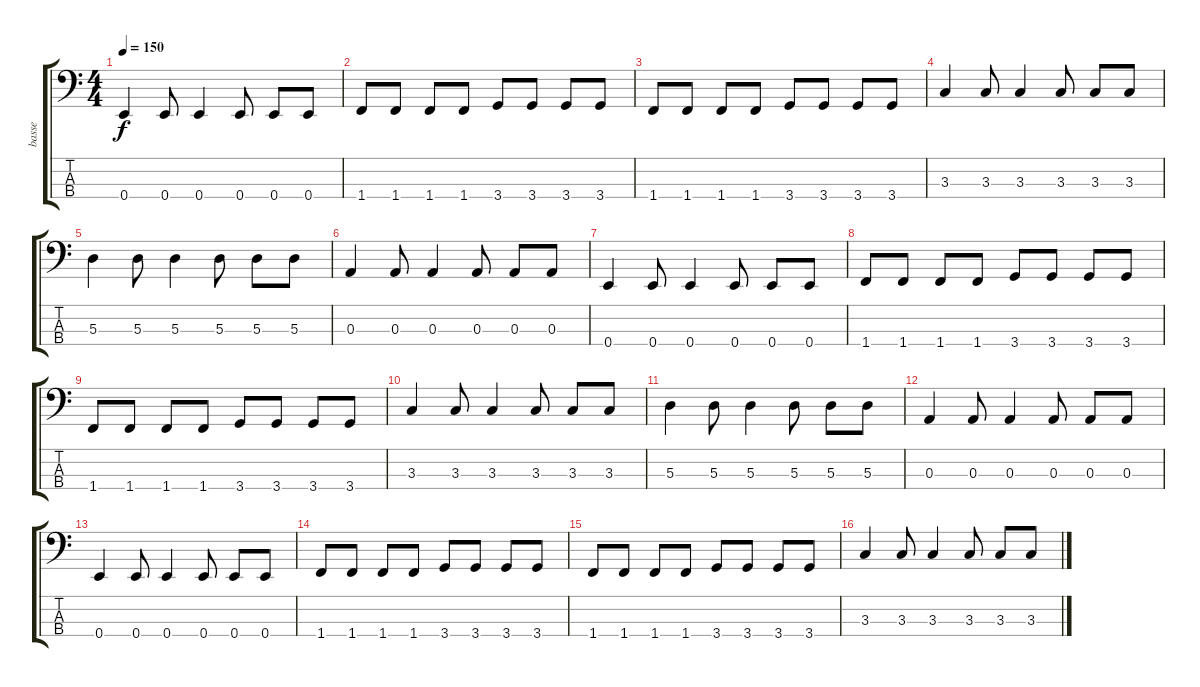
\track ("basse" "basse") {instrument electricbassfinger}
\staff {score tabs}
\tuning (G2 D2 A1 E1) {hide}
\ts (4 4)
\tempo 150
\clef f4
\ks c
0.4.4{dy f} 0.4.8 0.4.4 0.4.8 0.4.8 0.4.8 |
1.4.8 1.4.8 1.4.8 1.4.8 3.4.8 3.4.8 3.4.8 3.4.8 |
1.4.8 1.4.8 1.4.8 1.4.8 3.4.8 3.4.8 3.4.8 3.4.8 |
3.3.4 3.3.8 3.3.4 3.3.8 3.3.8 3.3.8 |
5.3.4 5.3.8 5.3.4 5.3.8 5.3.8 5.3.8 |
0.3.4 0.3.8 0.3.4 0.3.8 0.3.8 0.3.8 |
0.4.4 0.4.8 0.4.4 0.4.8 0.4.8 0.4.8 |
1.4.8 1.4.8 1.4.8 1.4.8 3.4.8 3.4.8 3.4.8 3.4.8 |
1.4.8 1.4.8 1.4.8 1.4.8 3.4.8 3.4.8 3.4.8 3.4.8 |
3.3.4 3.3.8 3.3.4 3.3.8 3.3.8 3.3.8 |
5.3.4 5.3.8 5.3.4 5.3.8 5.3.8 5.3.8 |
0.3.4 0.3.8 0.3.4 0.3.8 0.3.8 0.3.8 |
0.4.4 0.4.8 0.4.4 0.4.8 0.4.8 0.4.8 |
1.4.8 1.4.8 1.4.8 1.4.8 3.4.8 3.4.8 3.4.8 3.4.8 |
1.4.8 1.4.8 1.4.8 1.4.8 3.4.8 3.4.8 3.4.8 3.4.8 |
3.3.4 3.3.8 3.3.4 3.3.8 3.3.8 3.3.8
